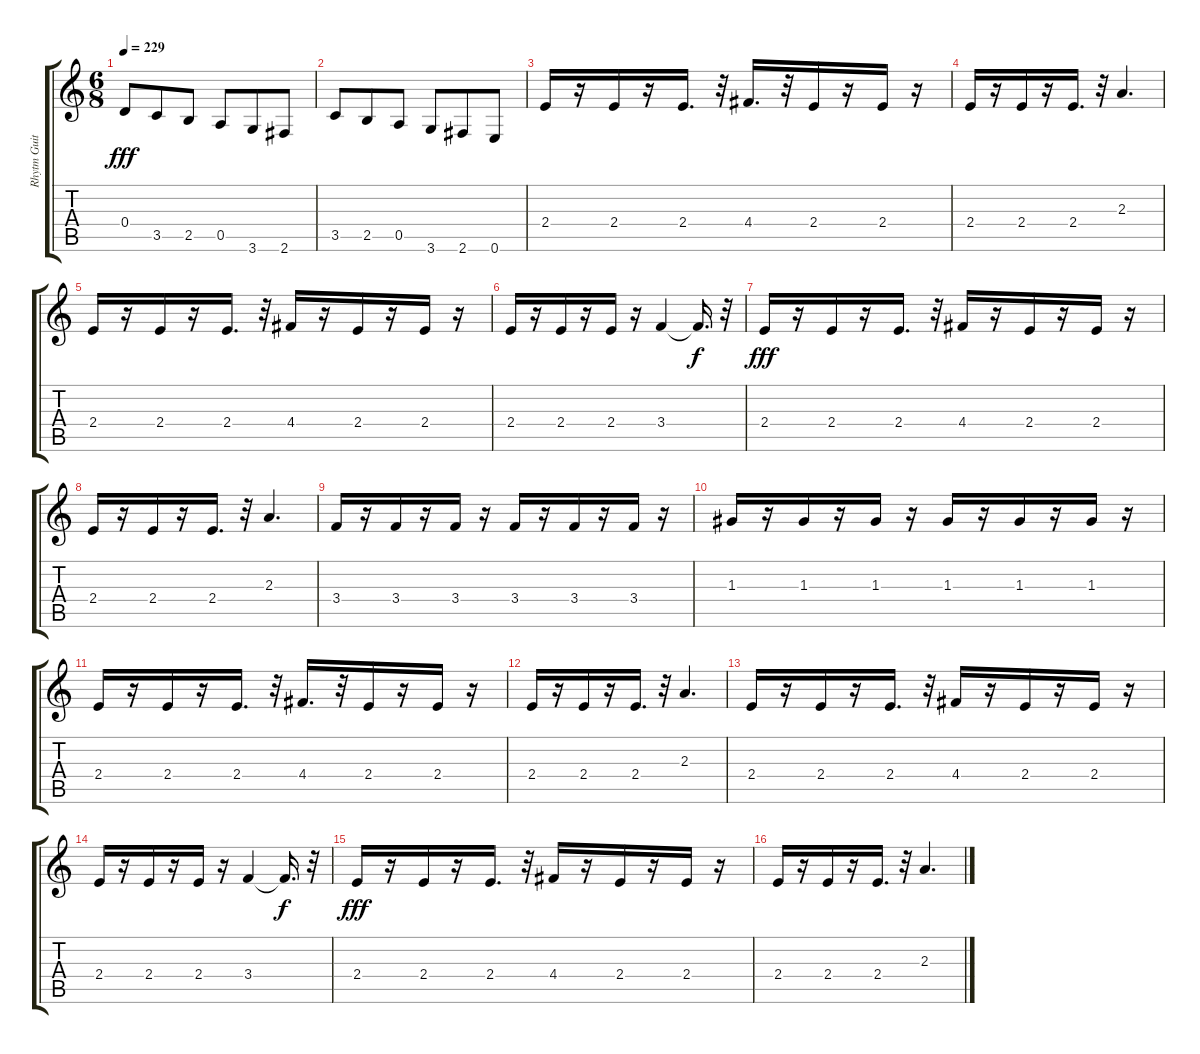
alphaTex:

\track ("Rhytm Guitar2" "Rhytm Guit") {instrument overdrivenguitar}
\staff {score tabs}
\tuning (E4 B3 G3 D3 A2 E2) {hide}
\ts (6 8)
\tempo 229
\clef g2
\ks c
0.4.8{dy fff} 3.5.8 2.5.8 0.5.8 3.6.8 2.6.8 |
3.5.8 2.5.8 0.5.8 3.6.8 2.6.8 0.6.8 |
2.4.16 r.16 2.4.16 r.16 2.4.16{d} r.32 4.4.16{d} r.32 2.4.16 r.16 2.4.16 r.16 |
2.4.16 r.16 2.4.16 r.16 2.4.16{d} r.32 2.3.4{d} |
2.4.16 r.16 2.4.16 r.16 2.4.16{d} r.32 4.4.16 r.16 2.4.16 r.16 2.4.16 r.16 |
2.4.16 r.16 2.4.16 r.16 2.4.16 r.16 3.4.4 3.4{t}.16{d dy f} r.32 |
2.4.16{dy fff} r.16 2.4.16 r.16 2.4.16{d} r.32 4.4.16 r.16 2.4.16 r.16 2.4.16 r.16 |
2.4.16 r.16 2.4.16 r.16 2.4.16{d} r.32 2.3.4{d} |
3.4.16 r.16 3.4.16 r.16 3.4.16 r.16 3.4.16 r.16 3.4.16 r.16 3.4.16 r.16 |
1.3.16 r.16 1.3.16 r.16 1.3.16 r.16 1.3.16 r.16 1.3.16 r.16 1.3.16 r.16 |
2.4.16 r.16 2.4.16 r.16 2.4.16{d} r.32 4.4.16{d} r.32 2.4.16 r.16 2.4.16 r.16 |
2.4.16 r.16 2.4.16 r.16 2.4.16{d} r.32 2.3.4{d} |
2.4.16 r.16 2.4.16 r.16 2.4.16{d} r.32 4.4.16 r.16 2.4.16 r.16 2.4.16 r.16 |
2.4.16 r.16 2.4.16 r.16 2.4.16 r.16 3.4.4 3.4{t}.16{d dy f} r.32 |
2.4.16{dy fff} r.16 2.4.16 r.16 2.4.16{d} r.32 4.4.16 r.16 2.4.16 r.16 2.4.16 r.16 |
2.4.16 r.16 2.4.16 r.16 2.4.16{d} r.32 2.3.4{d}
